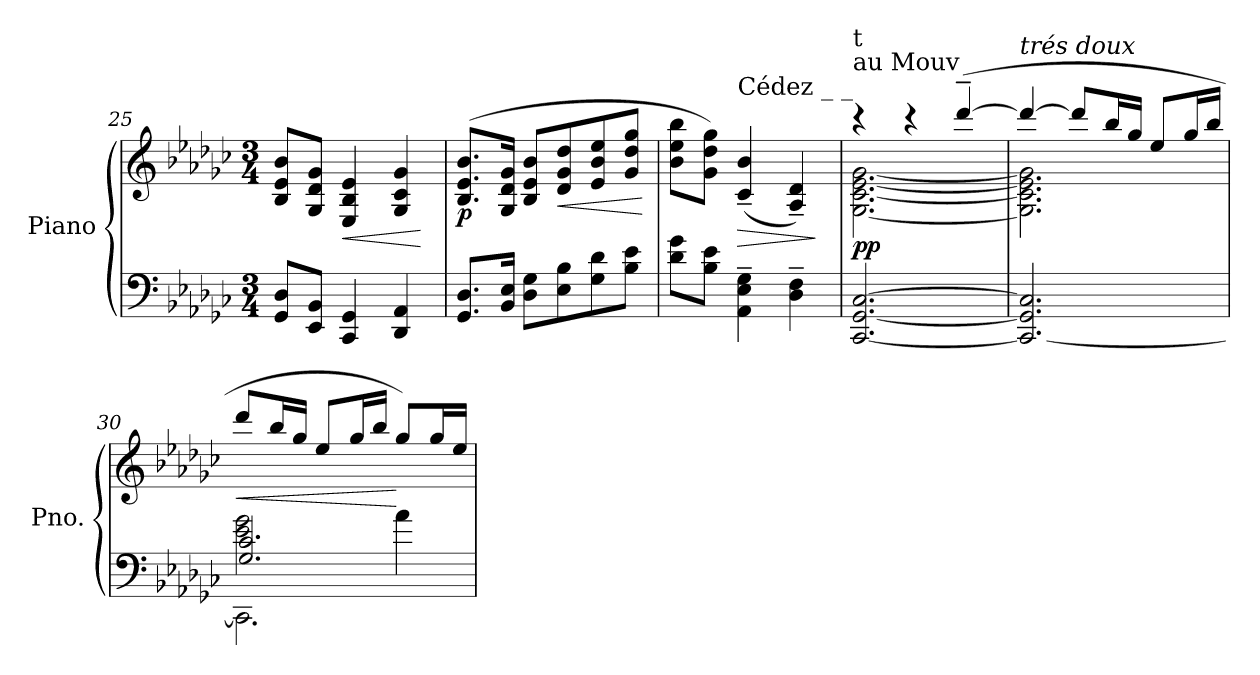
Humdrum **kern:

**kern	**kern	**dynam
*part1	*part1	*part1
*staff2	*staff1	*staff1/2
*I"Piano	*	*
*I'Pno.	*	*
*clefF4	*clefG2	*
*k[b-e-a-d-g-c-]	*k[b-e-a-d-g-c-]	*
*M3/4	*M3/4	*
=25	=25	=25
8GG-/ 8D-/L	8B-/ 8e-/ 8b-/L	.
8EE-/ 8BB-/J	8G-/ 8d-/ 8g-/J	.
!	!	!LO:HP:b
4CC-/ 4GG-/	4E-/ 4B-/ 4e-/	<
4DD-/ 4AA-/	4G-/ 4c-/ 4g-/	.
.	.	[
!!LO:LB:g=z
=26	=26	=26
!	!	!LO:DY:b
8.GG-/ 8.D-/L	(>8.B-/ 8.e-/ 8.b-/L	p
16BB-/ 16E-/Jk	16G-/ 16d-/ 16g-/Jk	.
8D-\ 8G-\L	8B-/ 8e-/ 8b-/L	.
!	!	!LO:HP:b
8E-\ 8B-\	8d-/ 8g-/ 8dd-/	<
8G-\ 8d-\	8e-/ 8b-/ 8ee-/	.
8B-\ 8e-\J	8g-/ 8dd-/ 8gg-/J	.
.	.	[
=27	=27	=27
8d-\ 8g-\L	8b-\ 8ee-\ 8bb-\L	.
8B-\ 8e-\J	8g-\ 8dd-\ 8gg-\J)	.
!	!LO:TX:a:t=Cédez  _       _	!
!	!	!LO:HP:b
4AA-\~ 4E-\~ 4G-\~	(<4c-/~ 4b-/~	>
4D-\~ 4F\~	4A-/~Z 4d-/~Z)	.
.	.	]
=28	=28	=28
*	*^	*
!	!LO:TX:a:t=au Mouv	!	!
!	!LO:TX:a:t=t	!	!
!	!	!	!LO:DY:b
[2.CC-/ [2.GG-/ [2.C-/	4r	[2.G-\ [2.c-\ [2.e-\ [2.g-\	pp
.	4r	.	.
.	(>[4ddd-~/	.	.
=29	=29	=29	=29
!	!LO:TX:a:i:t=trés doux	!	!
2.CC-/_ 2.GG-/] 2.C-/]	4ddd-/_	2.G-\] 2.c-\] 2.e-\] 2.g-\]	.
.	8ddd-/L]	.	.
.	16bb-/L	.	.
.	16gg-/JJ	.	.
.	8ee-/L	.	.
.	16gg-/L	.	.
.	16bb-/JJ	.	.
*	*v	*v	*
=30	=30	=30
*^	*	*
*	*^	*	*
!	!	!	!	!LO:HP:b
2e-\ 2g-\	2.G-/ 2.c-/	2.CC-\]	8ddd-/L	<
.	.	.	16bb-/L	.
.	.	.	16gg-/JJ	.
.	.	.	8ee-/L	.
.	.	.	16gg-/L	.
.	.	.	16bb-/JJ	.
4a-\	.	.	8gg-/L)	[
.	.	.	16gg-/L	.
.	.	.	16ee-/JJ	.
*v	*v	*v	*	*
=	=	=
*-	*-	*-
